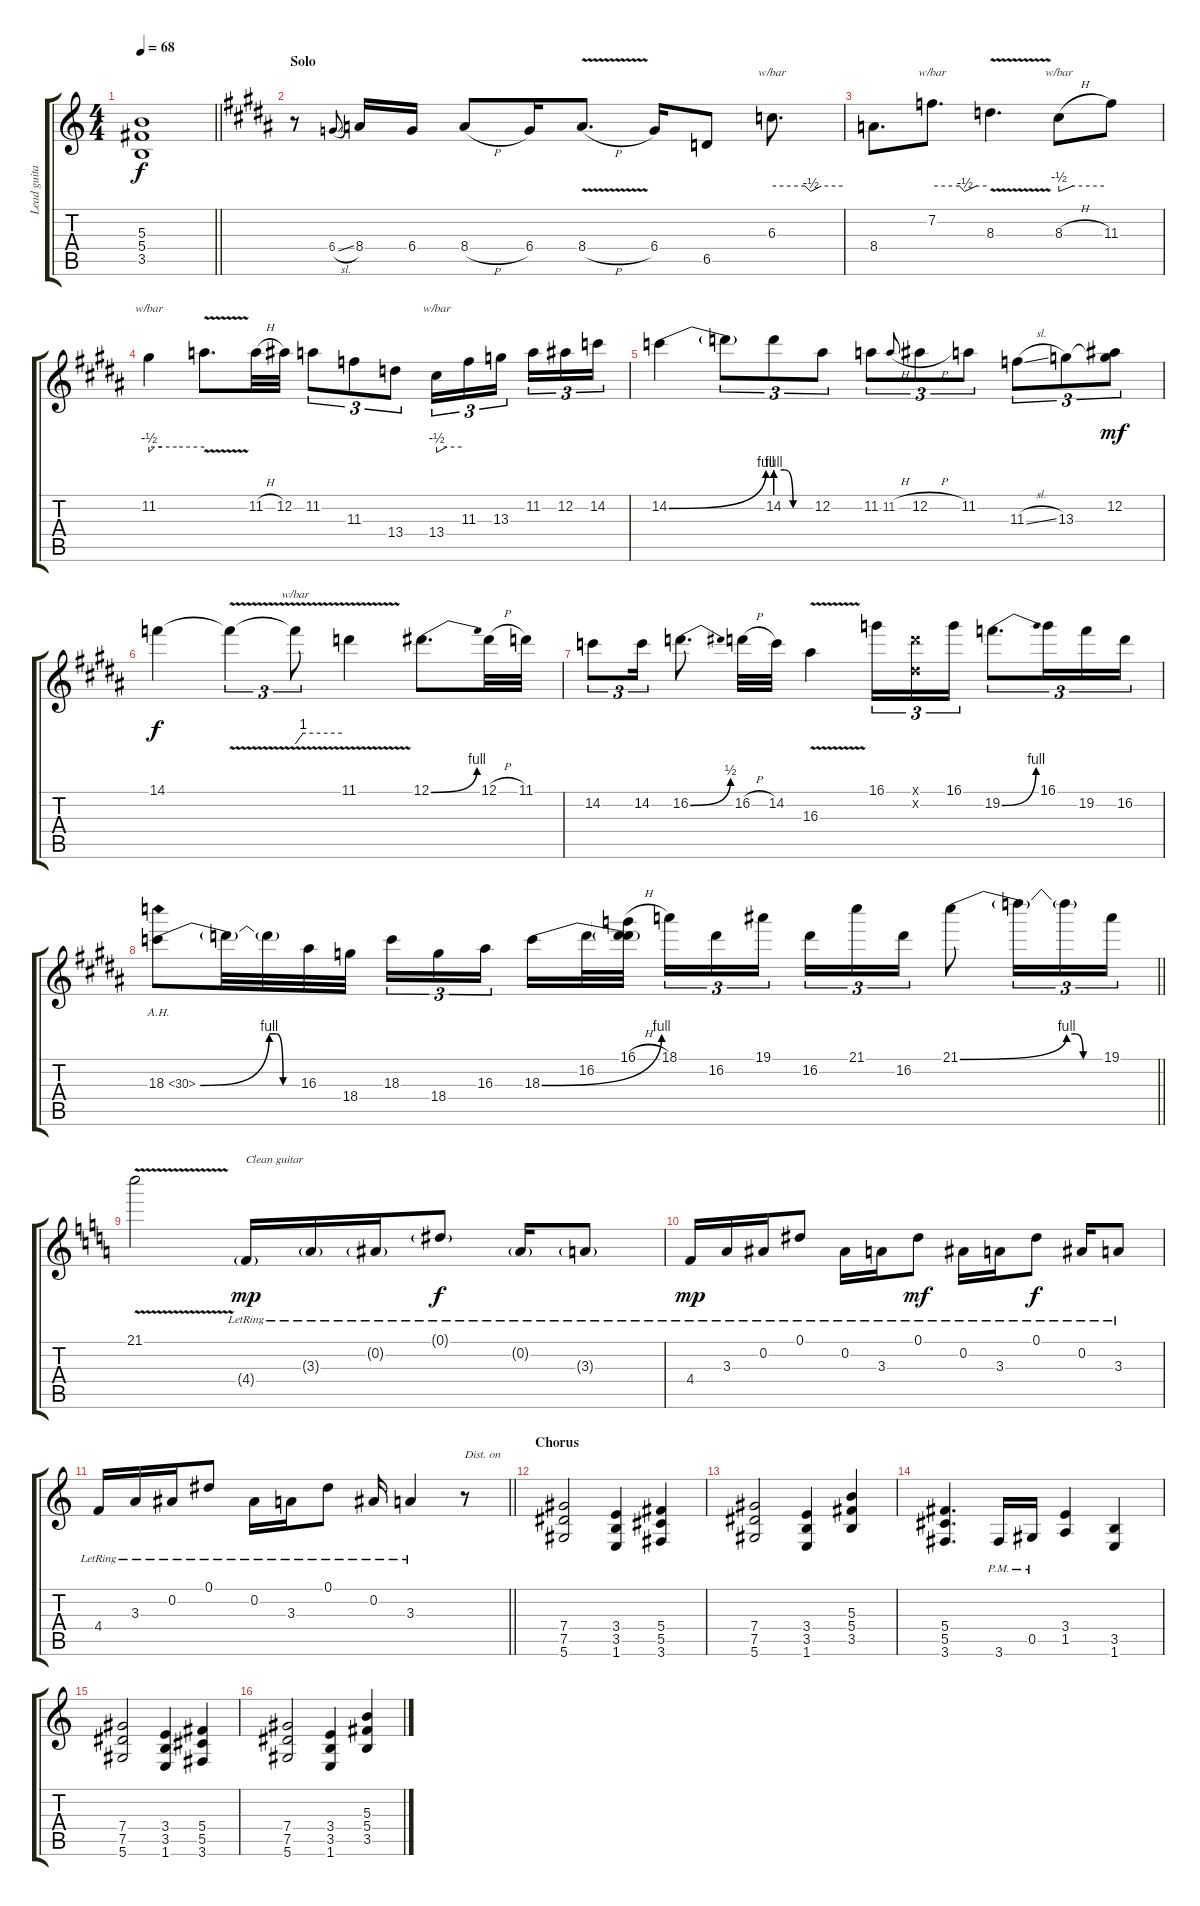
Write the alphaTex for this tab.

\track ("Lead guitar" "Lead guita") {instrument electricguitarclean}
\staff {score tabs}
\tuning (Eb4 Bb3 Gb3 Db3 Ab2 Eb2) {hide}
\ts (4 4)
\tempo 68
\clef g2
\barLineRight lightlight
\ks aminor
(5.3{t} 5.4{t} 3.5{t}).1{dy f volume 2} |
\section ("" "Solo")
\ks g#minor
r.8{volume 13} 6.4{sl}.8{gr onbeat} 8.4.16 6.4.16 8.4{h}.8 6.4.16 8.4{v h}.8{d} 6.4.16 6.5.8 6.3.8{d tbe (custom default 0 0 28 0 33 -2 42 0 60 0)} |
8.4.8{d} 7.2.8{d tbe (custom default 0 0 30 0 36 -2 49 0 60 0)} 8.3{v}.4{d} 8.3{h}.8{tbe (custom default 0 -2 19 0 60 0)} 11.3.8 |
11.2.4{tbe (custom default 0 -2 6 0 14 0 30 0 60 0)} 11.2{v t}.8{d} 11.2{h}.32 12.2.32 11.2.8{tu (3 2)} 11.3.8{tu (3 2)} 13.4.8{tu (3 2)} 13.4.16{tu (3 2) tbe (custom default 0 -2 25 0 60 0)} 11.3.16{tu (3 2)} 13.3.16{tu (3 2) beam splitsecondary} 11.2.16{tu (3 2)} 12.2.16{tu (3 2)} 14.2.16{tu (3 2)} |
14.2{be (bend 0 0 60 4)}.4 14.2{t}.8{tu (3 2)} 14.2{be (custom 0 4 15 4 30 0 60 0)}.8{tu (3 2)} 12.2.8{tu (3 2)} 11.2.8{tu (3 2)} 11.2{h}.8{gr onbeat} 12.2{h}.8{tu (3 2)} 11.2.8{tu (3 2)} 11.3{sl}.8{tu (3 2)} 13.3.8{tu (3 2)} (12.2 13.3{t}).8{tu (3 2) dy mf} |
14.1.4{dy f} 14.1{v t}.4{tu (3 2)} 14.1{t}.8{tu (3 2) tbe (custom default 0 0 10 4 60 4)} 11.1{v}.4 12.1{be (bend 0 0 60 4)}.8{d} 12.1{h}.32 11.1.32 |
14.2.8{tu (3 2)} 14.2.16{tu (3 2)} 16.2{be (bend 0 0 60 2)}.8{d} 16.2{h}.32 14.2.32 16.3{v}.4 16.1.16{tu (3 2)} (0.1{x} 16.2{x}).16{tu (3 2)} 16.1.16{tu (3 2)} 19.2{be (bend 0 0 60 4)}.8{d tu (3 2)} 16.1.16{tu (3 2)} 19.2.16{tu (3 2)} 16.2.16{tu (3 2)} |
\barLineRight lightlight
18.3{be (bend 0 0 60 4) ah 12}.8 18.3{t}.32 18.3{be (custom 0 4 15 4 30 0 60 0) t}.32 16.3.32 18.4.32 18.3.16{tu (3 2)} 18.4.16{tu (3 2)} 16.3.16{tu (3 2) beam splitsecondary} 18.3{be (bend 0 0 60 4)}.16 16.2.32 (16.1{h} 16.2{t} 18.3{t}).32 18.1.16{tu (3 2)} 16.2.16{tu (3 2)} 19.1.16{tu (3 2) beam splitsecondary} 16.2.16{tu (3 2)} 21.1.16{tu (3 2)} 16.2.16{tu (3 2)} 21.1{be (bend 0 0 60 4)}.8 21.1{t}.16{tu (3 2)} 21.1{be (custom 0 4 15 4 30 0 60 0) t}.16{tu (3 2)} 19.1.16{tu (3 2)} |
\ks aminor
21.1{v}.2{volume 7} 4.4{g lr}.16{txt "Clean guitar" dy mp instrument electricguitarclean} 3.3{g lr}.16 0.2{g lr}.16 0.1{g lr}.8{dy f} 0.2{g lr}.16 3.3{g lr}.8 |
4.4{lr}.16{dy mp volume 13} 3.3{lr}.16 0.2{lr}.16 0.1{lr}.8 0.2{lr}.16 3.3{lr}.16 0.1{lr}.8{dy mf} 0.2{lr}.16 3.3{lr}.16 0.1{lr}.8{dy f} 0.2{lr}.16 3.3{lr}.8 |
\barLineRight lightlight
4.4{lr}.16 3.3{lr}.16 0.2{lr}.16 0.1{lr}.8 0.2{lr}.16 3.3{lr}.16 0.1{lr}.8 0.2{lr}.16 3.3{lr}.4 r.8{txt "Dist. on"} |
\section ("" "Chorus")
(7.4 7.5 5.6).2{volume 13 instrument distortionguitar} (3.4 3.5 1.6).4 (5.4 5.5 3.6).4 |
(7.4 7.5 5.6).2 (3.4 3.5 1.6).4 (5.3 5.4 3.5).4 |
(5.4 5.5 3.6).4{d} 3.6{pm}.16 0.5{pm}.16 (3.4 1.5).4 (3.5 1.6).4 |
(7.4 7.5 5.6).2 (3.4 3.5 1.6).4 (5.4 5.5 3.6).4 |
(7.4 7.5 5.6).2 (3.4 3.5 1.6).4 (5.3 5.4 3.5).4
